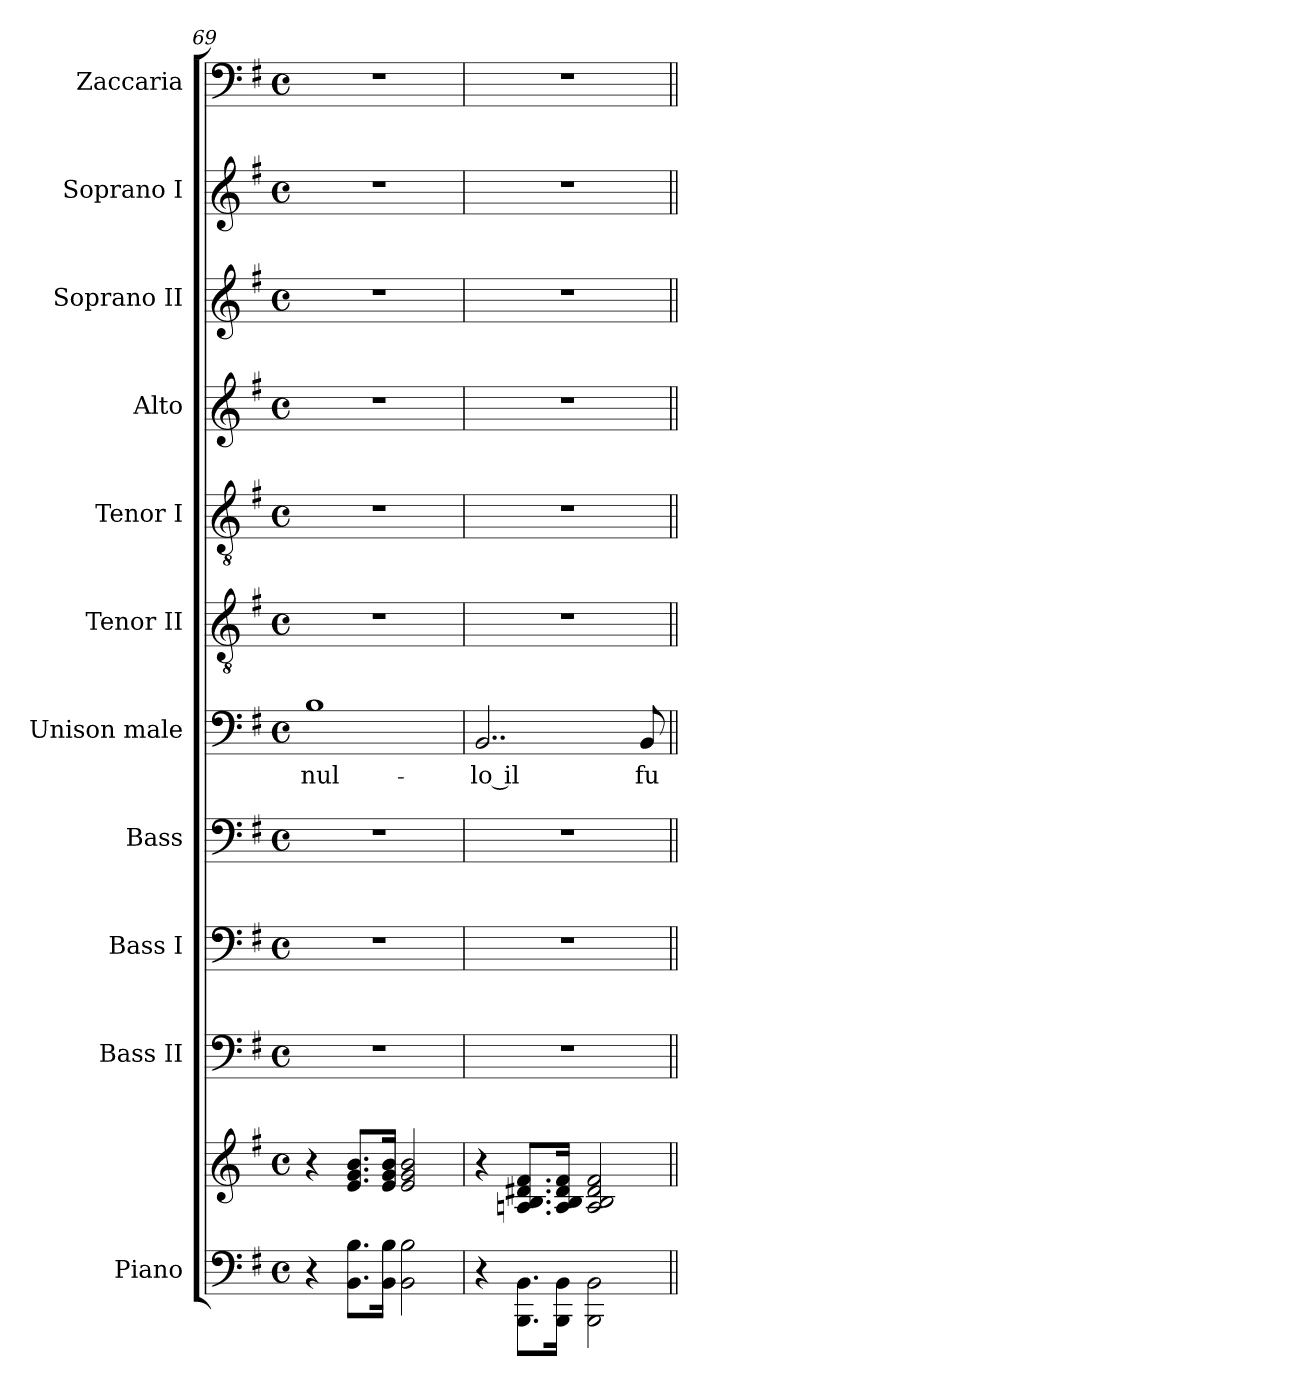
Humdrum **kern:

**kern	**kern	**kern	**kern	**kern	**kern	**text	**kern	**kern	**kern	**kern	**kern	**kern
*part11	*part11	*part10	*part9	*part8	*part7	*part7	*part6	*part5	*part4	*part3	*part2	*part1
*staff12	*staff11	*staff10	*staff9	*staff8	*staff7	*staff7	*staff6	*staff5	*staff4	*staff3	*staff2	*staff1
*I"Piano	*	*I"Bass II	*I"Bass I	*I"Bass	*I"Unison male	*	*I"Tenor II	*I"Tenor I	*I"Alto	*I"Soprano II	*I"Soprano I	*I"Zaccaria
*I'Pno.	*	*I'B.II	*I'B.I	*I'B.	*I'Uni.m	*	*I'T.II	*I'T.I	*I'A.	*I'S.II	*I'S.I	*I'Zac.
*clefF4	*clefG2	*clefF4	*clefF4	*clefF4	*clefF4	*	*clefGv2	*clefGv2	*clefG2	*clefG2	*clefG2	*clefF4
*k[f#]	*k[f#]	*k[f#]	*k[f#]	*k[f#]	*k[f#]	*	*k[f#]	*k[f#]	*k[f#]	*k[f#]	*k[f#]	*k[f#]
*M4/4	*M4/4	*M4/4	*M4/4	*M4/4	*M4/4	*	*M4/4	*M4/4	*M4/4	*M4/4	*M4/4	*M4/4
*met(c)	*met(c)	*met(c)	*met(c)	*met(c)	*met(c)	*	*met(c)	*met(c)	*met(c)	*met(c)	*met(c)	*met(c)
=69	=69	=69	=69	=69	=69	=69	=69	=69	=69	=69	=69	=69
!	!	!	!	!	!	!LO:LY:b	!	!	!	!	!	!
4r	4r	1r	1r	1r	1B	nul-	1r	1r	1r	1r	1r	1r
8.BB\ 8.B\L	8.e/ 8.g/ 8.b/L	.	.	.	.	.	.	.	.	.	.	.
16BB\ 16B\Jk	16e/ 16g/ 16b/Jk	.	.	.	.	.	.	.	.	.	.	.
2BB\ 2B\	2e/ 2g/ 2b/	.	.	.	.	.	.	.	.	.	.	.
=70	=70	=70	=70	=70	=70	=70	=70	=70	=70	=70	=70	=70
!	!	!	!	!	!	!LO:LY:b	!	!	!	!	!	!
4r	4r	1r	1r	1r	2..BB/	lo il	1r	1r	1r	1r	1r	1r
8.BBB\ 8.BB\L	8.An/ 8.B/ 8.d#X/ 8.f#/L	.	.	.	.	.	.	.	.	.	.	.
16BBB\ 16BB\Jk	16A/ 16B/ 16d#/ 16f#/Jk	.	.	.	.	.	.	.	.	.	.	.
2BBB\ 2BB\	2A/ 2B/ 2d#/ 2f#/	.	.	.	.	.	.	.	.	.	.	.
!	!	!	!	!	!	!LO:LY:b	!	!	!	!	!	!
.	.	.	.	.	8BB/	fu-	.	.	.	.	.	.
=||	=||	=||	=||	=||	=||	=||	=||	=||	=||	=||	=||	=||
*-	*-	*-	*-	*-	*-	*-	*-	*-	*-	*-	*-	*-
